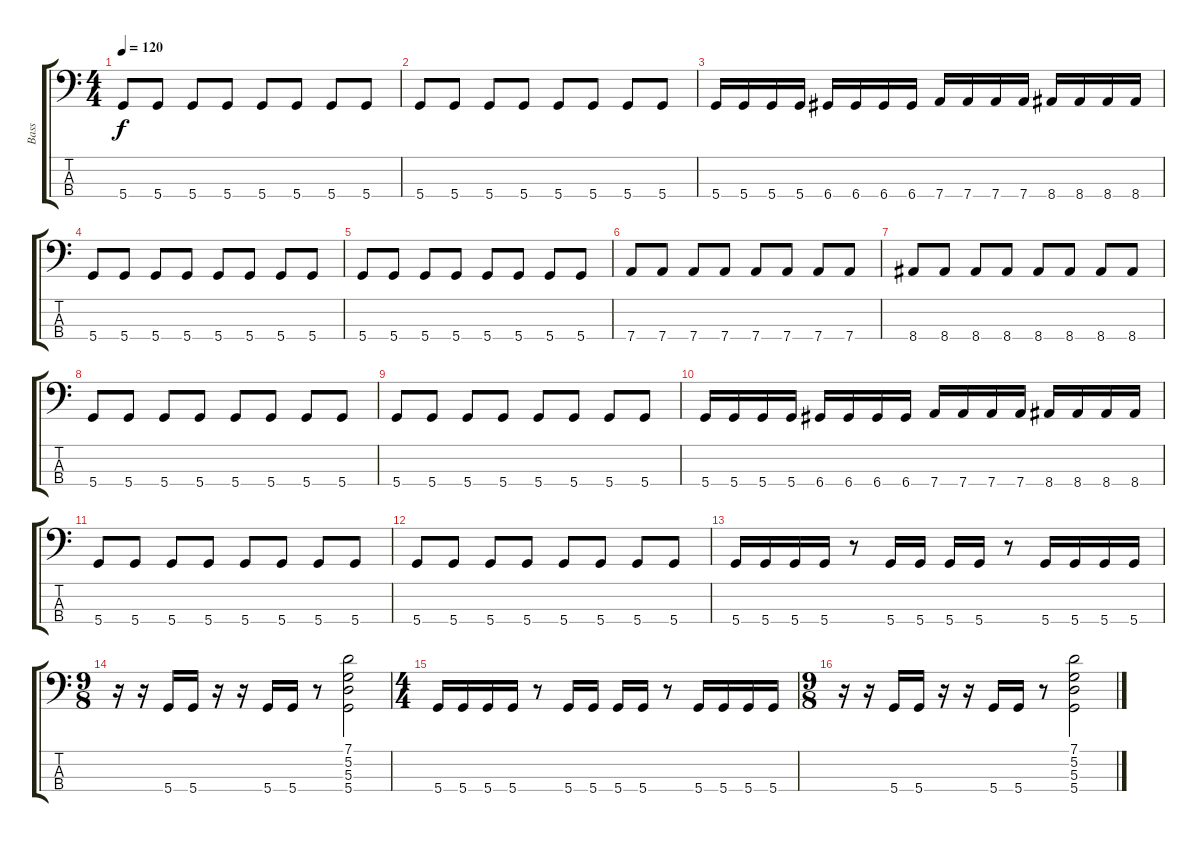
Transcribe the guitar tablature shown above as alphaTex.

\track ("Bass" "Bass") {instrument electricbassfinger}
\staff {score tabs}
\tuning (G2 D2 A1 D1) {hide}
\ts (4 4)
\tempo 120
\clef f4
\ks c
5.4.8{dy f} 5.4.8 5.4.8 5.4.8 5.4.8 5.4.8 5.4.8 5.4.8 |
5.4.8 5.4.8 5.4.8 5.4.8 5.4.8 5.4.8 5.4.8 5.4.8 |
5.4.16 5.4.16 5.4.16 5.4.16 6.4.16 6.4.16 6.4.16 6.4.16 7.4.16 7.4.16 7.4.16 7.4.16 8.4.16 8.4.16 8.4.16 8.4.16 |
5.4.8 5.4.8 5.4.8 5.4.8 5.4.8 5.4.8 5.4.8 5.4.8 |
5.4.8 5.4.8 5.4.8 5.4.8 5.4.8 5.4.8 5.4.8 5.4.8 |
7.4.8 7.4.8 7.4.8 7.4.8 7.4.8 7.4.8 7.4.8 7.4.8 |
8.4.8 8.4.8 8.4.8 8.4.8 8.4.8 8.4.8 8.4.8 8.4.8 |
5.4.8 5.4.8 5.4.8 5.4.8 5.4.8 5.4.8 5.4.8 5.4.8 |
5.4.8 5.4.8 5.4.8 5.4.8 5.4.8 5.4.8 5.4.8 5.4.8 |
5.4.16 5.4.16 5.4.16 5.4.16 6.4.16 6.4.16 6.4.16 6.4.16 7.4.16 7.4.16 7.4.16 7.4.16 8.4.16 8.4.16 8.4.16 8.4.16 |
5.4.8 5.4.8 5.4.8 5.4.8 5.4.8 5.4.8 5.4.8 5.4.8 |
5.4.8 5.4.8 5.4.8 5.4.8 5.4.8 5.4.8 5.4.8 5.4.8 |
5.4.16 5.4.16 5.4.16 5.4.16 r.8 5.4.16 5.4.16 5.4.16 5.4.16 r.8 5.4.16 5.4.16 5.4.16 5.4.16 |
\ts (9 8)
r.16 r.16 5.4.16 5.4.16 r.16 r.16 5.4.16 5.4.16 r.8 (7.1 5.2 5.3 5.4).2 |
\ts (4 4)
5.4.16 5.4.16 5.4.16 5.4.16 r.8 5.4.16 5.4.16 5.4.16 5.4.16 r.8 5.4.16 5.4.16 5.4.16 5.4.16 |
\ts (9 8)
r.16 r.16 5.4.16 5.4.16 r.16 r.16 5.4.16 5.4.16 r.8 (7.1 5.2 5.3 5.4).2
